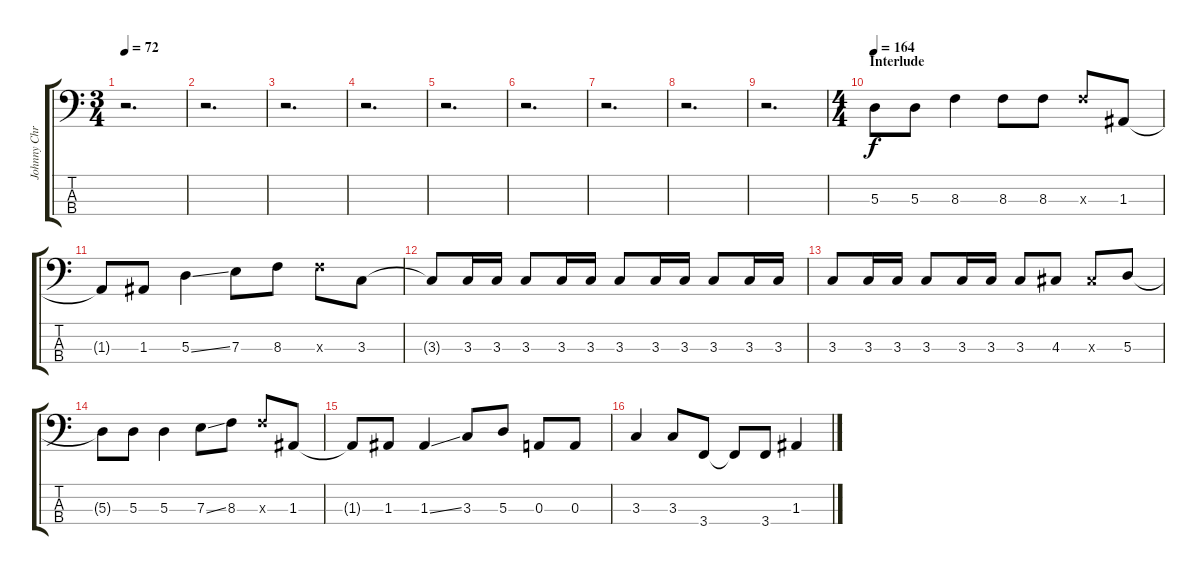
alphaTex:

\track ("Johnny Christ (Bass)" "Johnny Chr") {instrument electricbasspick}
\staff {score tabs}
\tuning (G2 D2 A1 D1) {hide}
\ts (3 4)
\tempo 72
\clef f4
\ks c
r.2{d dy f} |
r.2{d} |
r.2{d} |
r.2{d} |
r.2{d} |
r.2{d} |
r.2{d} |
r.2{d} |
r.2{d} |
\ts (4 4)
\section ("" "Interlude")
\tempo 164
5.3.8 5.3.8 8.3.4 8.3.8 8.3.8 8.3{x}.8 1.3.8 |
1.3{t}.8 1.3.8 5.3{ss}.4 7.3.8 8.3.8 8.3{x}.8 3.3.8 |
3.3{t}.8 3.3.16 3.3.16 3.3.8 3.3.16 3.3.16 3.3.8 3.3.16 3.3.16 3.3.8 3.3.16 3.3.16 |
3.3.8 3.3.16 3.3.16 3.3.8 3.3.16 3.3.16 3.3.8 4.3.8 4.3{x}.8 5.3.8 |
5.3{t}.8 5.3.8 5.3.4 7.3{ss}.8 8.3.8 8.3{x}.8 1.3.8 |
1.3{t}.8 1.3.8 1.3{ss}.4 3.3.8 5.3.8 0.3.8 0.3.8 |
3.3.4 3.3.8 3.4.8 3.4{t}.8 3.4.8 1.3.4
